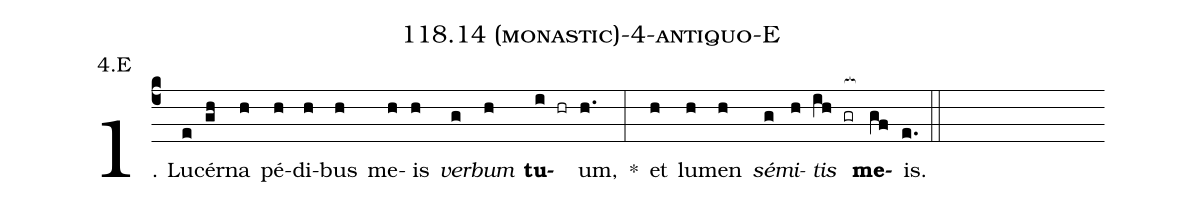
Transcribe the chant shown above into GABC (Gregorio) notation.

name: 118.14 (monastic)-4-antiquo-E;
annotation: 4.E;
%%
(c4)1. Lu(e)cér(gh)na(h) pé(h)di(h)bus(h) me(h)is(h) <i>ver</i>(g)<i>bum</i>(h) <b>tu</b>(i hr)um,(h.) *(:) et(h) lu(h)men(h) <i>sé</i>(g)<i>mi</i>(h)<i>tis</i>(ih gr[ocb:1{]) <b>me</b>(gf[ocb:0}])is.(e.) (::)
